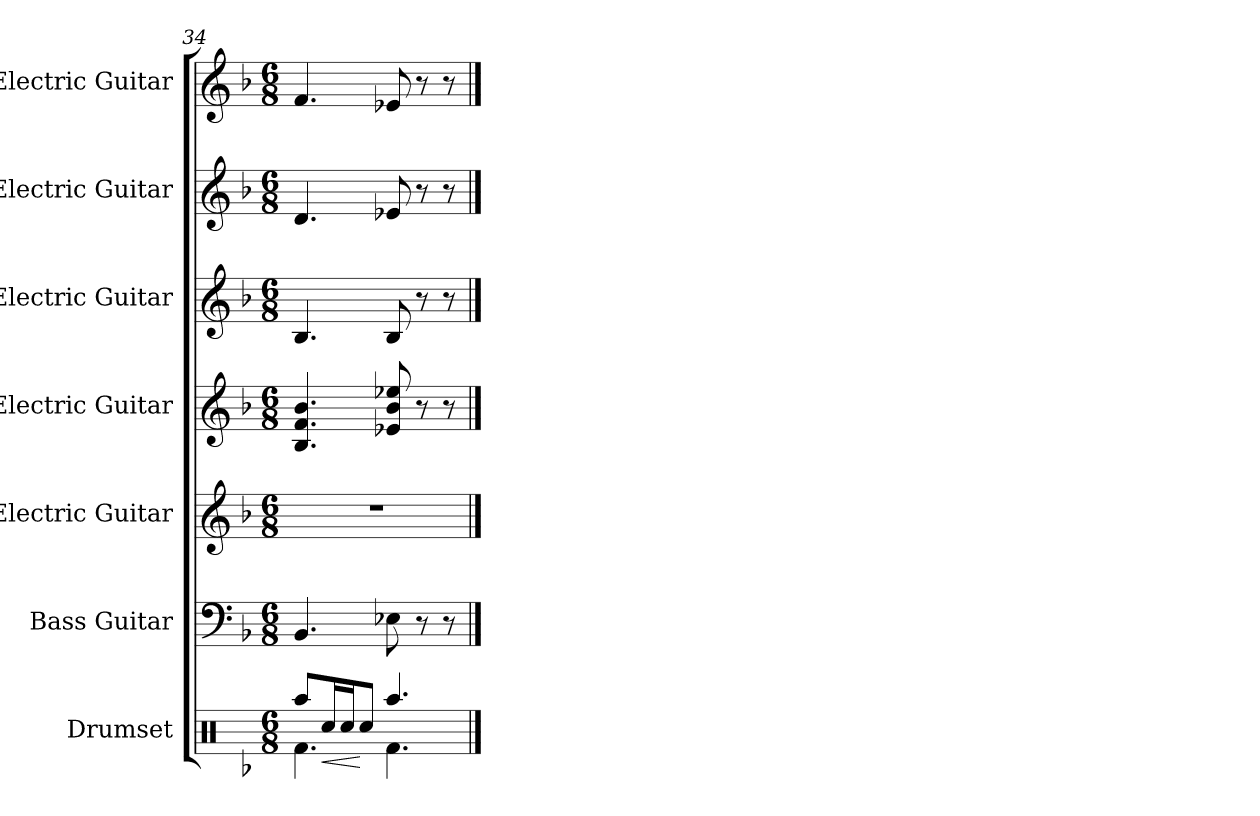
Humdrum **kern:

**kern	**dynam	**kern	**kern	**kern	**kern	**kern	**kern
*part7	*part7	*part6	*part5	*part4	*part3	*part2	*part1
*staff7	*staff7	*staff6	*staff5	*staff4	*staff3	*staff2	*staff1
*I"Drumset	*	*I"Bass Guitar	*I"Electric Guitar	*I"Electric Guitar	*I"Electric Guitar	*I"Electric Guitar	*I"Electric Guitar
*I'D. Set	*	*I'B. Guit.	*I'El. Guit.	*I'El. Guit.	*I'El. Guit.	*I'El. Guit.	*I'El. Guit.
*clefX	*	*clefF4	*clefG2	*clefG2	*clefG2	*clefG2	*clefG2
*	*	*ITrd7c12	*ITrd7c12	*ITrd7c12	*ITrd7c12	*ITrd7c12	*ITrd7c12
*k[b-]	*	*k[b-]	*k[b-]	*k[b-]	*k[b-]	*k[b-]	*k[b-]
*M6/8	*	*M6/8	*M6/8	*M6/8	*M6/8	*M6/8	*M6/8
=34	=34	=34	=34	=34	=34	=34	=34
*^	*	*	*	*	*	*	*
8Raa/L	4.Rf\	.	4.BBB-/	2.r	4.BB-/ 4.F/ 4.B-/	4.BB-/	4.D/	4.F/
!	!	!LO:HP:b	!	!	!	!	!	!
16Rcc/L	.	<	.	.	.	.	.	.
16Rcc/J	.	.	.	.	.	.	.	.
8Rcc/J	.	[	.	.	.	.	.	.
4.Raa/	4.Rf\	.	8EE-X\	.	8E-X/ 8B-/ 8e-X/	8BB-/	8E-X/	8E-X/
.	.	.	8r	.	8r	8r	8r	8r
.	.	.	8r	.	8r	8r	8r	8r
*v	*v	*	*	*	*	*	*	*
==	==	==	==	==	==	==	==
*-	*-	*-	*-	*-	*-	*-	*-
